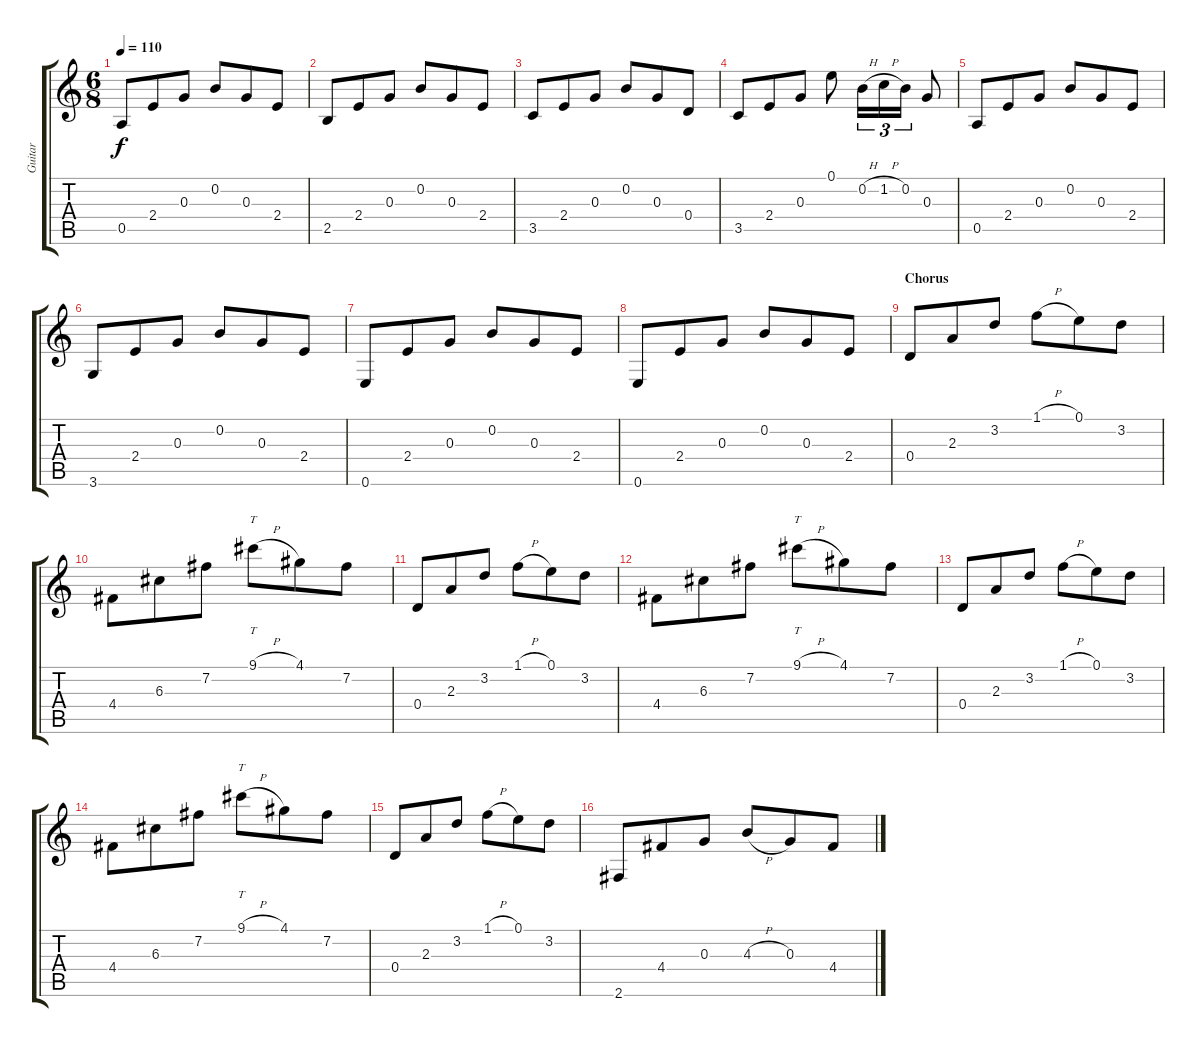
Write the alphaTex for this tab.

\track ("Guitar" "Guitar") {instrument acousticguitarnylon}
\staff {score tabs}
\tuning (E4 B3 G3 D3 A2 E2) {hide}
\ts (6 8)
\tempo 110
\clef g2
\ks c
0.5.8{dy f} 2.4.8 0.3.8 0.2.8 0.3.8 2.4.8 |
2.5.8 2.4.8 0.3.8 0.2.8 0.3.8 2.4.8 |
3.5.8 2.4.8 0.3.8 0.2.8 0.3.8 0.4.8 |
3.5.8 2.4.8 0.3.8 0.1.8 0.2{h}.16{tu (3 2)} 1.2{h}.16{tu (3 2)} 0.2.16{tu (3 2)} 0.3.8 |
0.5.8 2.4.8 0.3.8 0.2.8 0.3.8 2.4.8 |
3.6.8 2.4.8 0.3.8 0.2.8 0.3.8 2.4.8 |
0.6.8 2.4.8 0.3.8 0.2.8 0.3.8 2.4.8 |
0.6.8 2.4.8 0.3.8 0.2.8 0.3.8 2.4.8 |
\section ("" "Chorus")
0.4.8 2.3.8 3.2.8 1.1{h}.8 0.1.8 3.2.8 |
4.4.8 6.3.8 7.2.8 9.1{h}.8{tt} 4.1.8 7.2.8 |
0.4.8 2.3.8 3.2.8 1.1{h}.8 0.1.8 3.2.8 |
4.4.8 6.3.8 7.2.8 9.1{h}.8{tt} 4.1.8 7.2.8 |
0.4.8 2.3.8 3.2.8 1.1{h}.8 0.1.8 3.2.8 |
4.4.8 6.3.8 7.2.8 9.1{h}.8{tt} 4.1.8 7.2.8 |
0.4.8 2.3.8 3.2.8 1.1{h}.8 0.1.8 3.2.8 |
2.6.8 4.4.8 0.3.8 4.3{h}.8 0.3.8 4.4.8
